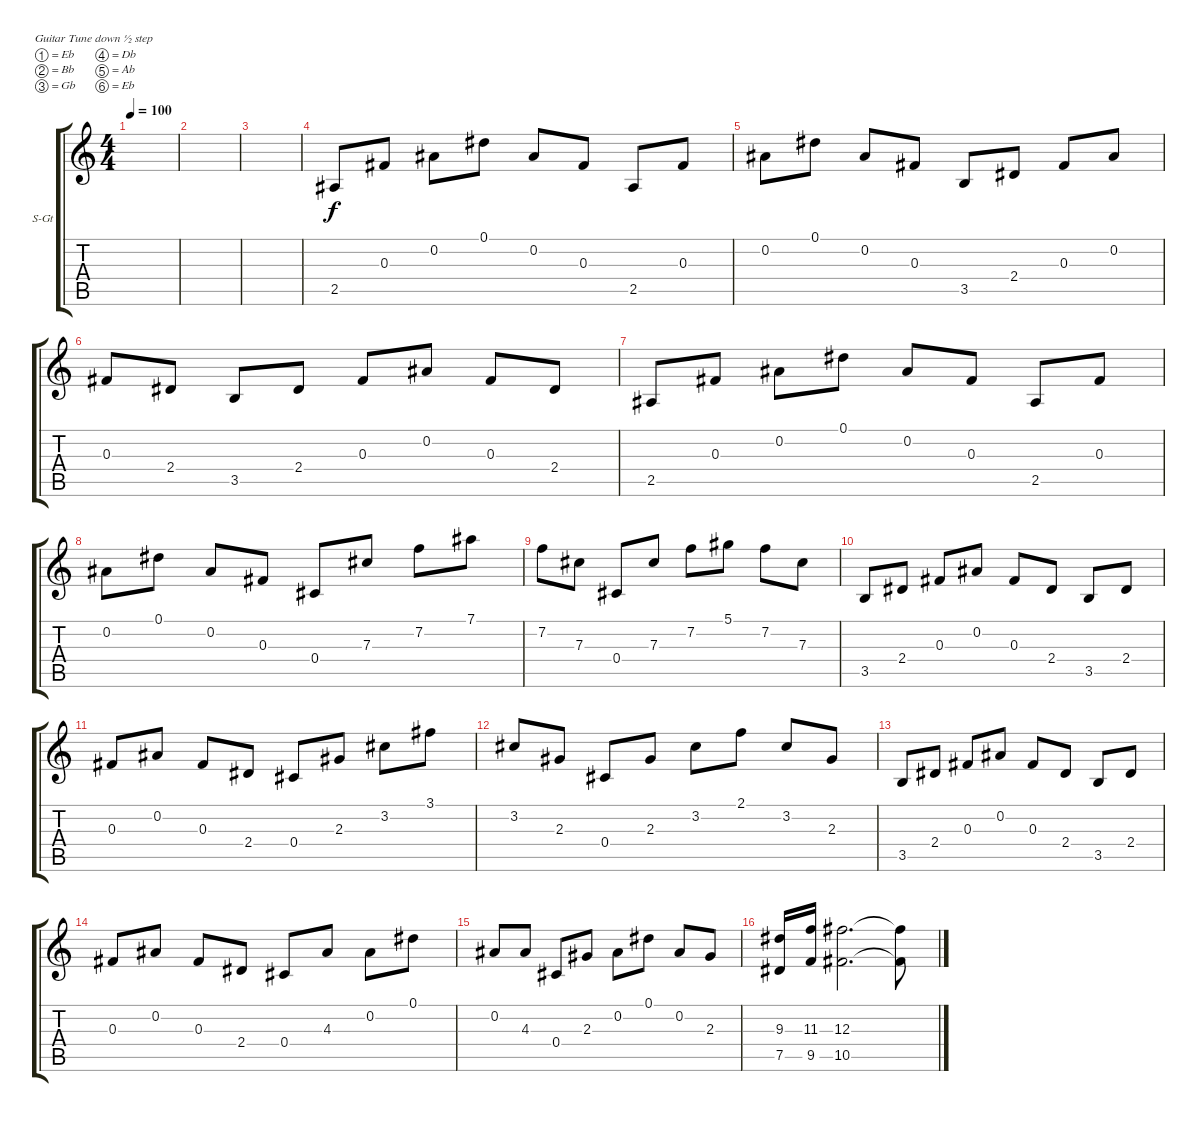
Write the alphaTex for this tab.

\defaultSystemsLayout 4
\bracketExtendMode groupsimilarinstruments
\firstSystemTrackNameOrientation horizontal
\otherSystemsTrackNameOrientation horizontal
\track ("Steel Guitar" "S-Gt") {instrument acousticguitarsteel}
\staff {score tabs}
\tuning (Eb4 Bb3 Gb3 Db3 Ab2 Eb2)
\ts (4 4)
\tempo 100
\clef g2
\scale
0.485477
\ks c
|
\scale
0.257261 |
\scale
0.257261 |
\scale
0.333333 2.5.8 0.3.8 0.2.8 0.1.8 0.2.8 0.3.8 2.5.8 0.3.8 |
\scale
0.333333 0.2.8 0.1.8 0.2.8 0.3.8 3.5.8 2.4.8 0.3.8 0.2.8 |
\scale
0.333333 0.3.8 2.4.8 3.5.8 2.4.8 0.3.8 0.2.8 0.3.8 2.4.8 |
\scale
0.333333 2.5.8 0.3.8 0.2.8 0.1.8 0.2.8 0.3.8 2.5.8 0.3.8 |
\scale
0.333333 0.2.8 0.1.8 0.2.8 0.3.8 0.4.8 7.3.8 7.2.8 7.1.8 |
\scale
0.333333 7.2.8 7.3.8 0.4.8 7.3.8 7.2.8 5.1.8 7.2.8 7.3.8 |
\scale
0.333333 3.5.8 2.4.8 0.3.8 0.2.8 0.3.8 2.4.8 3.5.8 2.4.8 |
\scale
0.333333 0.3.8 0.2.8 0.3.8 2.4.8 0.4.8 2.3.8 3.2.8 3.1.8 |
\scale
0.333333 3.2.8 2.3.8 0.4.8 2.3.8 3.2.8 2.1.8 3.2.8 2.3.8 |
\scale
0.333333 3.5.8 2.4.8 0.3.8 0.2.8 0.3.8 2.4.8 3.5.8 2.4.8 |
\scale
0.333333 0.3.8 0.2.8 0.3.8 2.4.8 0.4.8 4.3.8 0.2.8 0.1.8 |
\scale
0.333333 0.2.8 4.3.8 0.4.8 2.3.8 0.2.8 0.1.8 0.2.8 2.3.8 |
\scale
0.333333 (9.3 7.5).16 (11.3 9.5).16 (12.3 10.5).2{d} (12.3{t} 10.5{t}).8
